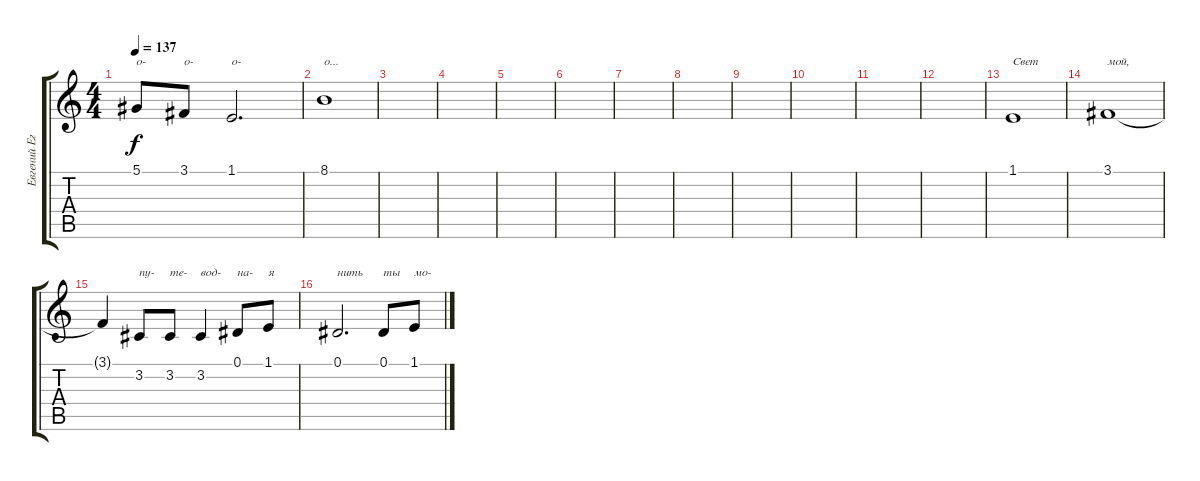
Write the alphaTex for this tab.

\track ("Евгений Егоров" "Евгений Ег") {instrument bassoon}
\staff {score tabs}
\tuning (Eb4 Bb3 Gb3 Db3 Ab2 Eb2) {hide}
\ts (4 4)
\tempo 137
\clef g2
\ks c
5.1.8{txt "о-" dy f} 3.1.8{txt "о-"} 1.1.2{d txt "о-"} |
8.1.1{txt "о..."} |
|
|
|
|
|
|
|
|
|
|
1.1.1{txt "Свет"} |
3.1.1{txt "мой,"} |
3.1{t}.4 3.2.8{txt "пу-"} 3.2.8{txt "те-"} 3.2.4{txt "вод-"} 0.1.8{txt "на-"} 1.1.8{txt "я"} |
0.1.2{d txt "нить"} 0.1.8{txt "ты "} 1.1.8{txt "мо-"}
